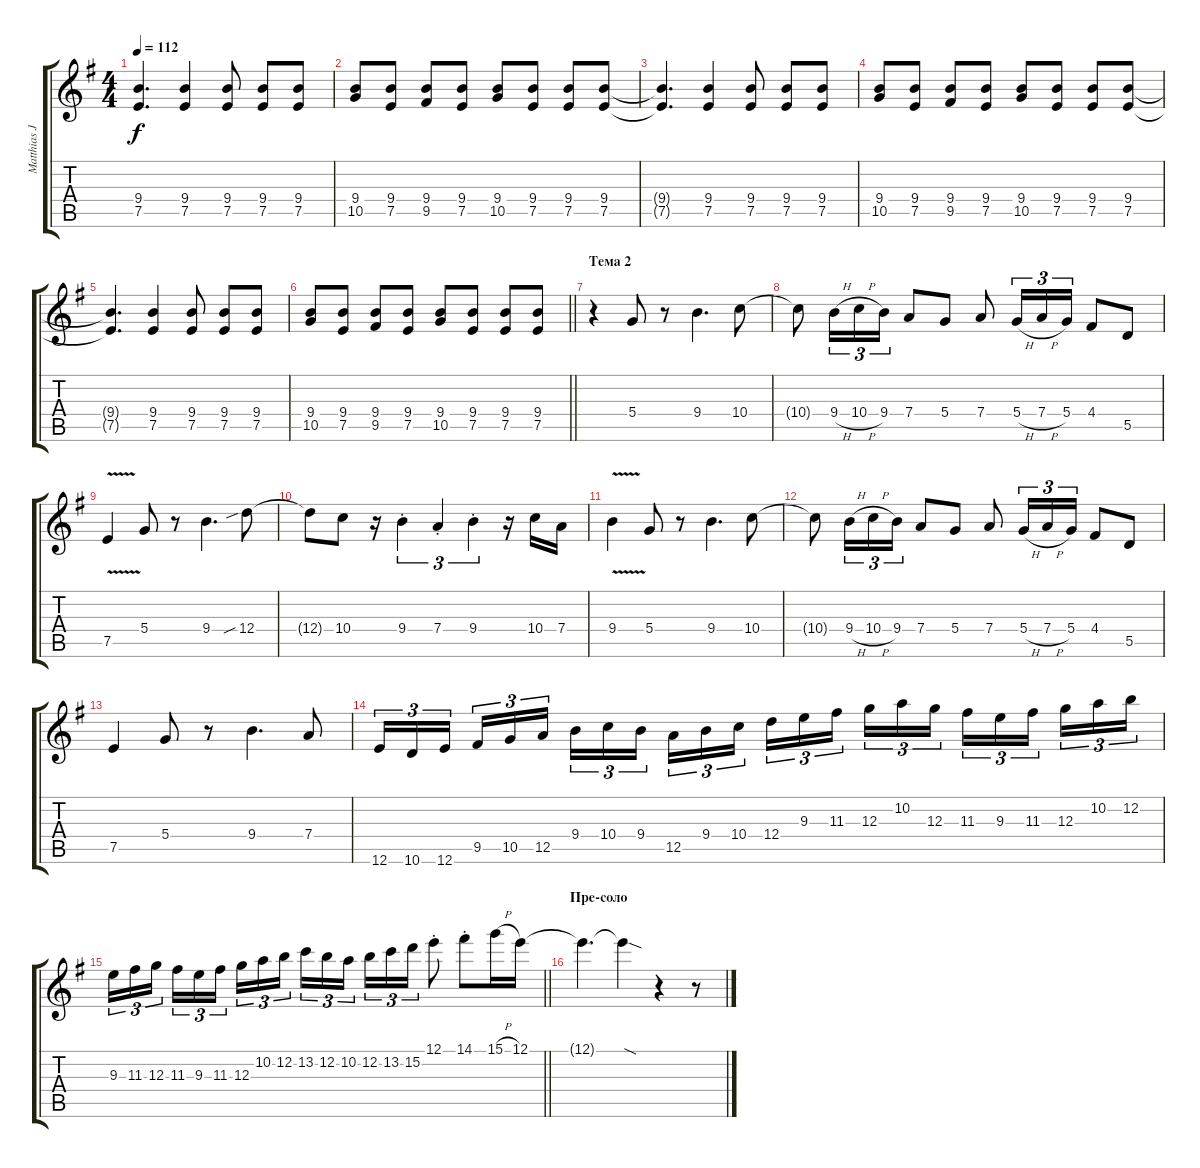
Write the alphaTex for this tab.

\track ("Matthias Jabs" "Matthias J") {instrument overdrivenguitar}
\staff {score tabs}
\tuning (E4 B3 G3 D3 A2 E2) {hide}
\ts (4 4)
\tempo 112
\clef g2
\ks eminor
(9.4{t} 7.5{t}).4{d dy f} (9.4 7.5).4 (9.4 7.5).8 (9.4 7.5).8 (9.4 7.5).8 |
(9.4 10.5).8 (9.4 7.5).8 (9.4 9.5).8 (9.4 7.5).8 (9.4 10.5).8 (9.4 7.5).8 (9.4 7.5).8 (9.4 7.5).8 |
(9.4{t} 7.5{t}).4{d} (9.4 7.5).4 (9.4 7.5).8 (9.4 7.5).8 (9.4 7.5).8 |
(9.4 10.5).8 (9.4 7.5).8 (9.4 9.5).8 (9.4 7.5).8 (9.4 10.5).8 (9.4 7.5).8 (9.4 7.5).8 (9.4 7.5).8 |
(9.4{t} 7.5{t}).4{d} (9.4 7.5).4 (9.4 7.5).8 (9.4 7.5).8 (9.4 7.5).8 |
\barLineRight lightlight
(9.4 10.5).8 (9.4 7.5).8 (9.4 9.5).8 (9.4 7.5).8 (9.4 10.5).8 (9.4 7.5).8 (9.4 7.5).8 (9.4 7.5).8 |
\section ("" "Тема 2")
r.4 5.4.8 r.8 9.4.4{d} 10.4.8 |
10.4{t}.8 9.4{h}.16{tu (3 2)} 10.4{h}.16{tu (3 2)} 9.4.16{tu (3 2)} 7.4.8 5.4.8 7.4.8 5.4{h}.16{tu (3 2)} 7.4{h}.16{tu (3 2)} 5.4.16{tu (3 2)} 4.4.8 5.5.8 |
7.5{v}.4 5.4.8 r.8 9.4.4{d} 12.4{sib}.8 |
12.4{t}.8 10.4.8 r.16 9.4{st}.4{tu (3 2)} 7.4{st}.4{tu (3 2)} 9.4{st}.4{tu (3 2)} r.16 10.4.16 7.4.16 |
9.4{v}.4 5.4.8 r.8 9.4.4{d} 10.4.8 |
10.4{t}.8 9.4{h}.16{tu (3 2)} 10.4{h}.16{tu (3 2)} 9.4.16{tu (3 2)} 7.4.8 5.4.8 7.4.8 5.4{h}.16{tu (3 2)} 7.4{h}.16{tu (3 2)} 5.4.16{tu (3 2)} 4.4.8 5.5.8 |
7.5.4 5.4.8 r.8 9.4.4{d} 7.4.8 |
12.6.16{tu (3 2)} 10.6.16{tu (3 2)} 12.6.16{tu (3 2) beam splitsecondary} 9.5.16{tu (3 2)} 10.5.16{tu (3 2)} 12.5.16{tu (3 2)} 9.4.16{tu (3 2)} 10.4.16{tu (3 2)} 9.4.16{tu (3 2) beam splitsecondary} 12.5.16{tu (3 2)} 9.4.16{tu (3 2)} 10.4.16{tu (3 2)} 12.4.16{tu (3 2)} 9.3.16{tu (3 2)} 11.3.16{tu (3 2) beam splitsecondary} 12.3.16{tu (3 2)} 10.2.16{tu (3 2)} 12.3.16{tu (3 2)} 11.3.16{tu (3 2)} 9.3.16{tu (3 2)} 11.3.16{tu (3 2) beam splitsecondary} 12.3.16{tu (3 2)} 10.2.16{tu (3 2)} 12.2.16{tu (3 2)} |
\barLineRight lightlight
9.3.16{tu (3 2)} 11.3.16{tu (3 2)} 12.3.16{tu (3 2) beam splitsecondary} 11.3.16{tu (3 2)} 9.3.16{tu (3 2)} 11.3.16{tu (3 2)} 12.3.16{tu (3 2)} 10.2.16{tu (3 2)} 12.2.16{tu (3 2) beam splitsecondary} 13.2.16{tu (3 2)} 12.2.16{tu (3 2)} 10.2.16{tu (3 2)} 12.2.16{tu (3 2)} 13.2.16{tu (3 2)} 15.2.16{tu (3 2)} 12.1{st}.8 14.1{st}.8 15.1{h}.16 12.1.16 |
\section ("" "Пре-соло")
12.1{t}.4{d} 12.1{sod t}.4 r.4 r.8
